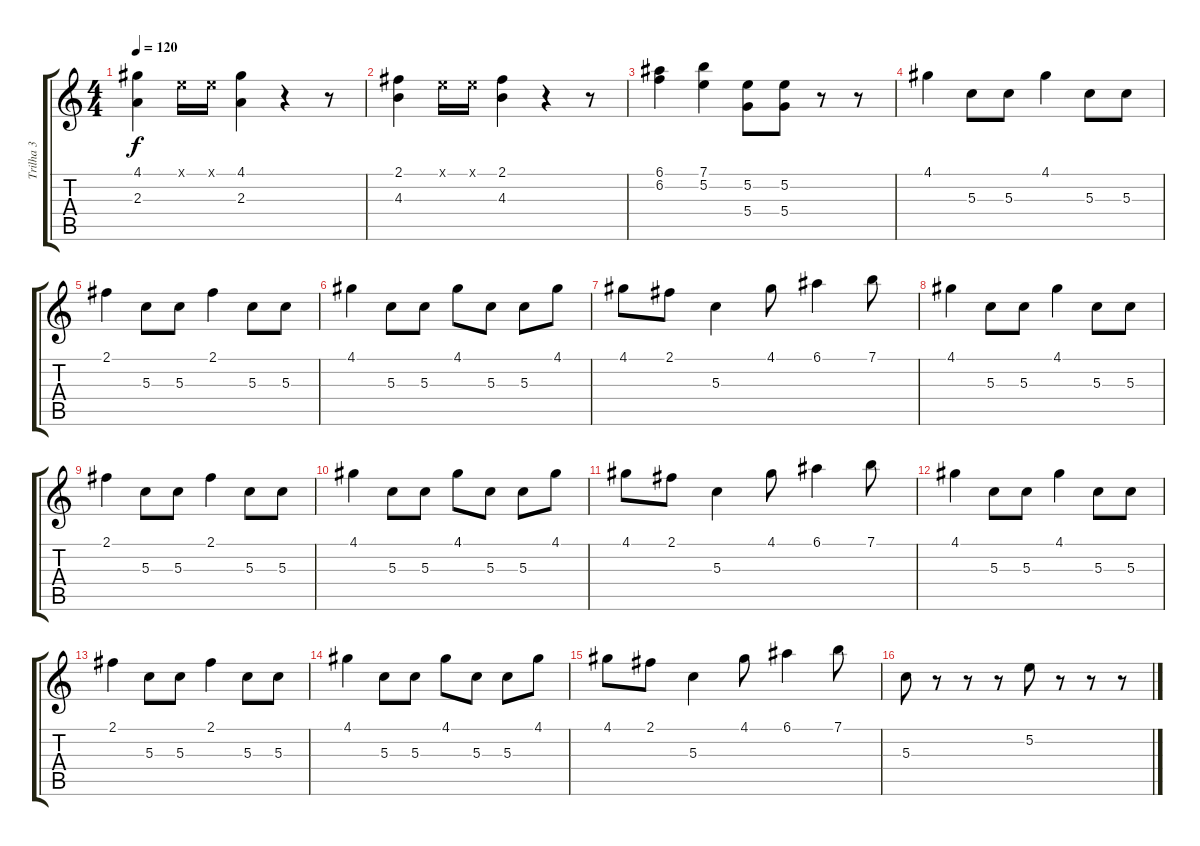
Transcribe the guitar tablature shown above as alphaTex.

\track ("Trilha 3" "Trilha 3") {instrument acousticbass}
\staff {score tabs}
\tuning (E4 B3 G3 D3 A2 E2) {hide}
\ts (4 4)
\tempo 120
\clef g2
\ks c
(4.1 2.3).4{dy f} 0.1{x}.16 0.1{x}.16 (4.1 2.3).4 r.4 r.8 |
(2.1 4.3).4 0.1{x}.16 0.1{x}.16 (2.1 4.3).4 r.4 r.8 |
(6.1 6.2).4 (7.1 5.2).4 (5.2 5.4).8 (5.2 5.4).8 r.8 r.8 |
4.1.4 5.3.8 5.3.8 4.1.4 5.3.8 5.3.8 |
2.1.4 5.3.8 5.3.8 2.1.4 5.3.8 5.3.8 |
4.1.4 5.3.8 5.3.8 4.1.8 5.3.8 5.3.8 4.1.8 |
4.1.8 2.1.8 5.3.4 4.1.8 6.1.4 7.1.8 |
4.1.4 5.3.8 5.3.8 4.1.4 5.3.8 5.3.8 |
2.1.4 5.3.8 5.3.8 2.1.4 5.3.8 5.3.8 |
4.1.4 5.3.8 5.3.8 4.1.8 5.3.8 5.3.8 4.1.8 |
4.1.8 2.1.8 5.3.4 4.1.8 6.1.4 7.1.8 |
4.1.4 5.3.8 5.3.8 4.1.4 5.3.8 5.3.8 |
2.1.4 5.3.8 5.3.8 2.1.4 5.3.8 5.3.8 |
4.1.4 5.3.8 5.3.8 4.1.8 5.3.8 5.3.8 4.1.8 |
4.1.8 2.1.8 5.3.4 4.1.8 6.1.4 7.1.8 |
5.3.8 r.8 r.8 r.8 5.2.8 r.8 r.8 r.8
